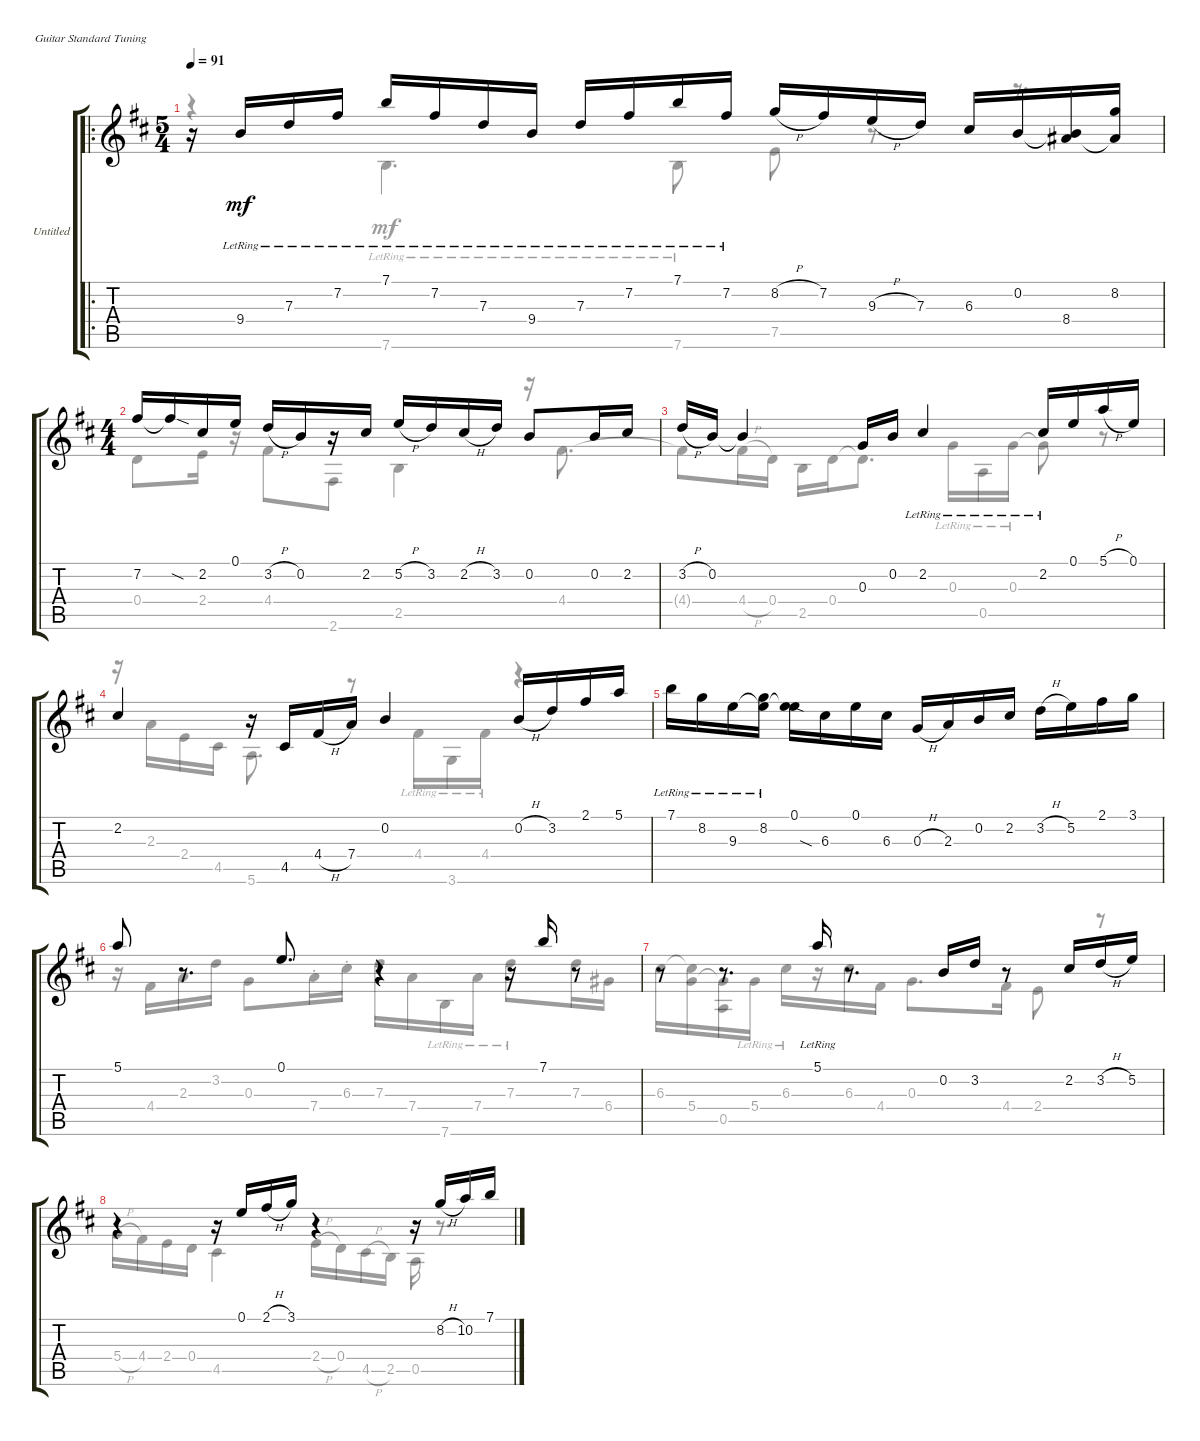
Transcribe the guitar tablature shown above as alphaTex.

\bracketExtendMode groupsimilarinstruments
\firstSystemTrackNameOrientation horizontal
\otherSystemsTrackNameOrientation horizontal
\track ("Untitled" "Untitled") {instrument acousticguitarnylon}
\staff {score tabs}
\tuning (E4 B3 G3 D3 A2 E2)
\voice
\ro
\ts (5 4)
\tempo 91
\clef g2
\ks bminor
r.16{dy mf instrument acousticguitarnylon} 9.4{lr}.16 7.3{lr}.16 7.2{lr}.16 7.1{lr}.16 7.2{lr}.16 7.3{lr}.16 9.4{lr}.16 7.3{lr}.16 7.2{lr}.16 7.1{lr}.16 7.2{lr}.16 8.2{h}.16 7.2.16 9.3{h}.16 7.3.16 6.3.16 0.2.16 (0.2{t} 8.4).16 (8.2 8.4{t}).16 |
\ts (4 4)
7.2.16 7.2{sod t}.16 2.2.16 0.1.16 3.2{h}.16 0.2.16 r.16 2.2.16 5.2{h}.16 3.2.16 2.2{h}.16 3.2.16 0.2.8 0.2.16 2.2.16 |
3.2{h}.16 0.2.16 0.2{t}.4 0.3.16 0.2.16 2.2{lr}.4 2.2{lr}.16 0.1.16 5.1{h}.16 0.1.16 |
2.2.4 r.16 4.5.16 4.4{h}.16 7.4.16 0.2.4 0.2{h}.16 3.2.16 2.1.16 5.1.16 |
7.1{lr}.16 8.2{lr}.16 9.3{lr}.16 (8.2{lr} 9.3{lr t}).16 (0.1 9.3{sod t}).16 6.3.16 0.1.16 6.3.16 0.3{h}.16 2.3.16 0.2.16 2.2.16 3.2{h}.16 5.2.16 2.1.16 3.1.16 |
5.1.8 r.8{d} 0.1.8{d} r.4 r.16 7.1.16 r.8 |
r.8 r.8{d} 5.1{lr}.16 r.8{d} 0.2.16 3.2.16 r.8 2.2.16 3.2{h}.16 5.2.16 |
r.4 r.16 0.1.16 2.1{h}.16 3.1.16 r.4 r.16 8.2{h}.16 10.2.16 7.1.16
\voice
\clef g2
\ottava regular
\simile none
\ks bminor
r.4{dy mf} 7.6{lr}.4{d} 7.6{lr}.8 7.5.8 r.8{d} r.8{d} |
0.4.8 2.4.16 r.16 4.4.8 2.6.8 2.5.4 r.16 4.4.8{d} |
4.4{t}.8 4.4{h}.16 0.4.16 2.5.16 0.4.16 0.4{t}.8{d} 0.3{lr}.16 0.5{lr}.16 0.3{lr}.16 0.3{t}.8 r.8 |
r.16 2.3.16 2.4.16 4.5.16 5.6.8{d} r.8 4.4{lr}.16 3.6{lr}.16 4.4{lr}.16 r.4 |
|
r.16 4.4.16 2.3.16 3.2.16 0.3.8 7.4{st}.16 6.3{st}.16 7.3.16 7.4.16 7.6{lr}.16 7.4{lr}.16 7.3{lr}.8 7.3.16 6.4.16 |
6.3.16 (6.3{t} 5.4).16 (5.4{t} 0.5).16 5.4{lr}.16 6.3{lr}.16 r.16 6.3.16 4.4.16 0.3.8{d} 4.4.16 2.4.8 r.8 |
5.4{h}.16 4.4.16 2.4.16 0.4.16 4.5.4 2.4{h}.16 0.4.16 4.5{h}.16 2.5.16 0.5.16 r.8{d}
